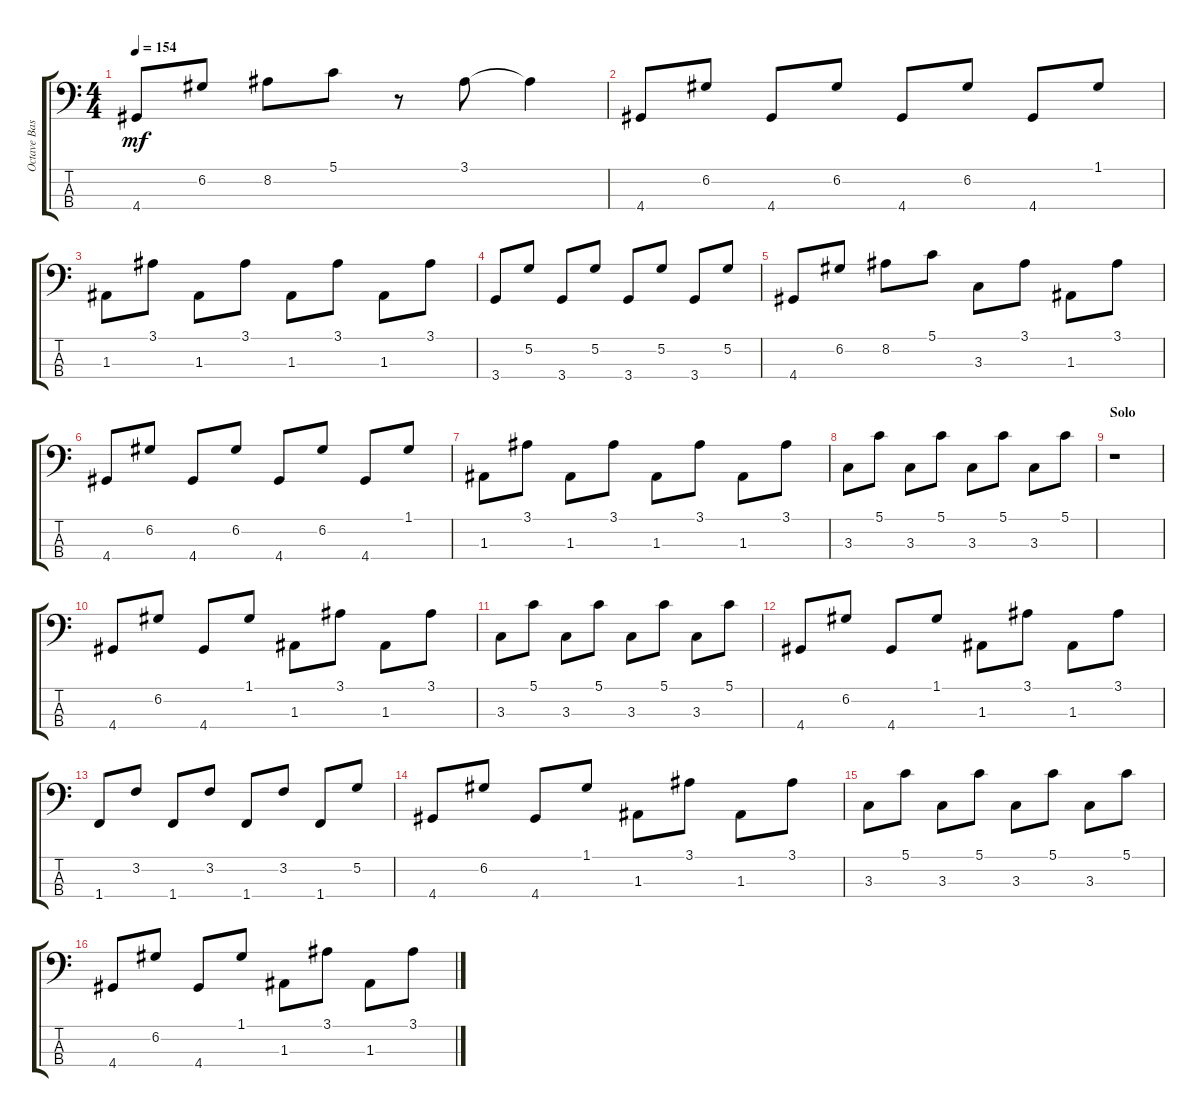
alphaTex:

\track ("Octave Bass" "Octave Bas") {instrument electricbassfinger}
\staff {score tabs}
\tuning (G2 D2 A1 E1) {hide}
\ts (4 4)
\tempo 154
\clef f4
\ks c
4.4.8{dy mf} 6.2.8 8.2.8 5.1.8 r.8 3.1.8 3.1{t}.4 |
4.4.8 6.2.8 4.4.8 6.2.8 4.4.8 6.2.8 4.4.8 1.1.8 |
1.3.8 3.1.8 1.3.8 3.1.8 1.3.8 3.1.8 1.3.8 3.1.8 |
3.4.8 5.2.8 3.4.8 5.2.8 3.4.8 5.2.8 3.4.8 5.2.8 |
4.4.8 6.2.8 8.2.8 5.1.8 3.3.8 3.1.8 1.3.8 3.1.8 |
4.4.8 6.2.8 4.4.8 6.2.8 4.4.8 6.2.8 4.4.8 1.1.8 |
1.3.8 3.1.8 1.3.8 3.1.8 1.3.8 3.1.8 1.3.8 3.1.8 |
3.3.8 5.1.8 3.3.8 5.1.8 3.3.8 5.1.8 3.3.8 5.1.8 |
\section ("" "Solo")
r.1 |
4.4.8 6.2.8 4.4.8 1.1.8 1.3.8 3.1.8 1.3.8 3.1.8 |
3.3.8 5.1.8 3.3.8 5.1.8 3.3.8 5.1.8 3.3.8 5.1.8 |
4.4.8 6.2.8 4.4.8 1.1.8 1.3.8 3.1.8 1.3.8 3.1.8 |
1.4.8 3.2.8 1.4.8 3.2.8 1.4.8 3.2.8 1.4.8 5.2.8 |
4.4.8 6.2.8 4.4.8 1.1.8 1.3.8 3.1.8 1.3.8 3.1.8 |
3.3.8 5.1.8 3.3.8 5.1.8 3.3.8 5.1.8 3.3.8 5.1.8 |
4.4.8 6.2.8 4.4.8 1.1.8 1.3.8 3.1.8 1.3.8 3.1.8
